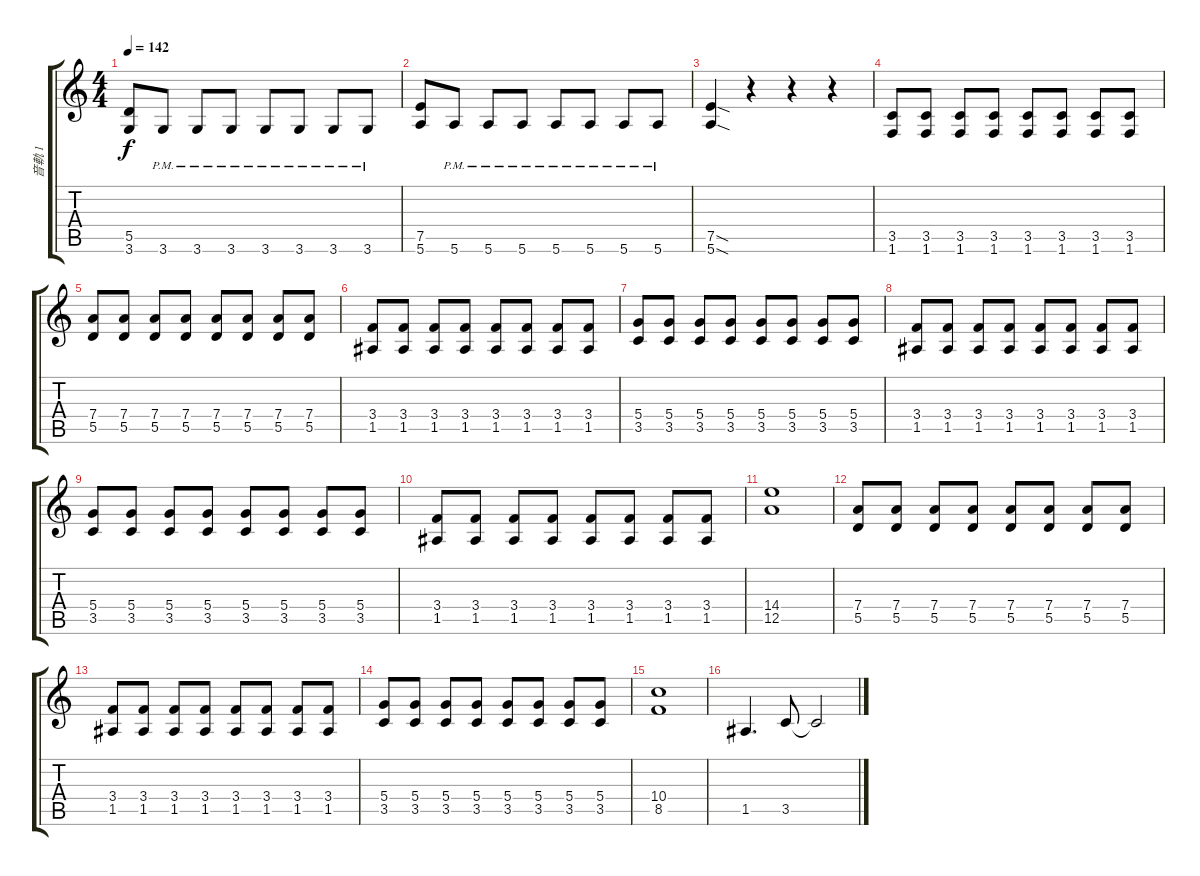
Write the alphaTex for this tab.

\track ("音軌 1" "音軌 1") {instrument overdrivenguitar}
\staff {score tabs}
\tuning (E4 B3 G3 D3 A2 E2) {hide}
\ts (4 4)
\tempo 142
\clef g2
\ks c
(5.5 3.6).8{dy f} 3.6{pm}.8 3.6{pm}.8 3.6{pm}.8 3.6{pm}.8 3.6{pm}.8 3.6{pm}.8 3.6{pm}.8 |
(7.5 5.6).8 5.6{pm}.8 5.6{pm}.8 5.6{pm}.8 5.6{pm}.8 5.6{pm}.8 5.6{pm}.8 5.6{pm}.8 |
(7.5{sod} 5.6{sod}).4 r.4 r.4 r.4 |
(3.5 1.6).8 (3.5 1.6).8 (3.5 1.6).8 (3.5 1.6).8 (3.5 1.6).8 (3.5 1.6).8 (3.5 1.6).8 (3.5 1.6).8 |
(7.4 5.5).8 (7.4 5.5).8 (7.4 5.5).8 (7.4 5.5).8 (7.4 5.5).8 (7.4 5.5).8 (7.4 5.5).8 (7.4 5.5).8 |
(3.4 1.5).8 (3.4 1.5).8 (3.4 1.5).8 (3.4 1.5).8 (3.4 1.5).8 (3.4 1.5).8 (3.4 1.5).8 (3.4 1.5).8 |
(5.4 3.5).8 (5.4 3.5).8 (5.4 3.5).8 (5.4 3.5).8 (5.4 3.5).8 (5.4 3.5).8 (5.4 3.5).8 (5.4 3.5).8 |
(3.4 1.5).8 (3.4 1.5).8 (3.4 1.5).8 (3.4 1.5).8 (3.4 1.5).8 (3.4 1.5).8 (3.4 1.5).8 (3.4 1.5).8 |
(5.4 3.5).8 (5.4 3.5).8 (5.4 3.5).8 (5.4 3.5).8 (5.4 3.5).8 (5.4 3.5).8 (5.4 3.5).8 (5.4 3.5).8 |
(3.4 1.5).8 (3.4 1.5).8 (3.4 1.5).8 (3.4 1.5).8 (3.4 1.5).8 (3.4 1.5).8 (3.4 1.5).8 (3.4 1.5).8 |
(14.4 12.5).1 |
(7.4 5.5).8 (7.4 5.5).8 (7.4 5.5).8 (7.4 5.5).8 (7.4 5.5).8 (7.4 5.5).8 (7.4 5.5).8 (7.4 5.5).8 |
(3.4 1.5).8 (3.4 1.5).8 (3.4 1.5).8 (3.4 1.5).8 (3.4 1.5).8 (3.4 1.5).8 (3.4 1.5).8 (3.4 1.5).8 |
(5.4 3.5).8 (5.4 3.5).8 (5.4 3.5).8 (5.4 3.5).8 (5.4 3.5).8 (5.4 3.5).8 (5.4 3.5).8 (5.4 3.5).8 |
(10.4 8.5).1 |
1.5.4{d} 3.5.8 3.5{t}.2
